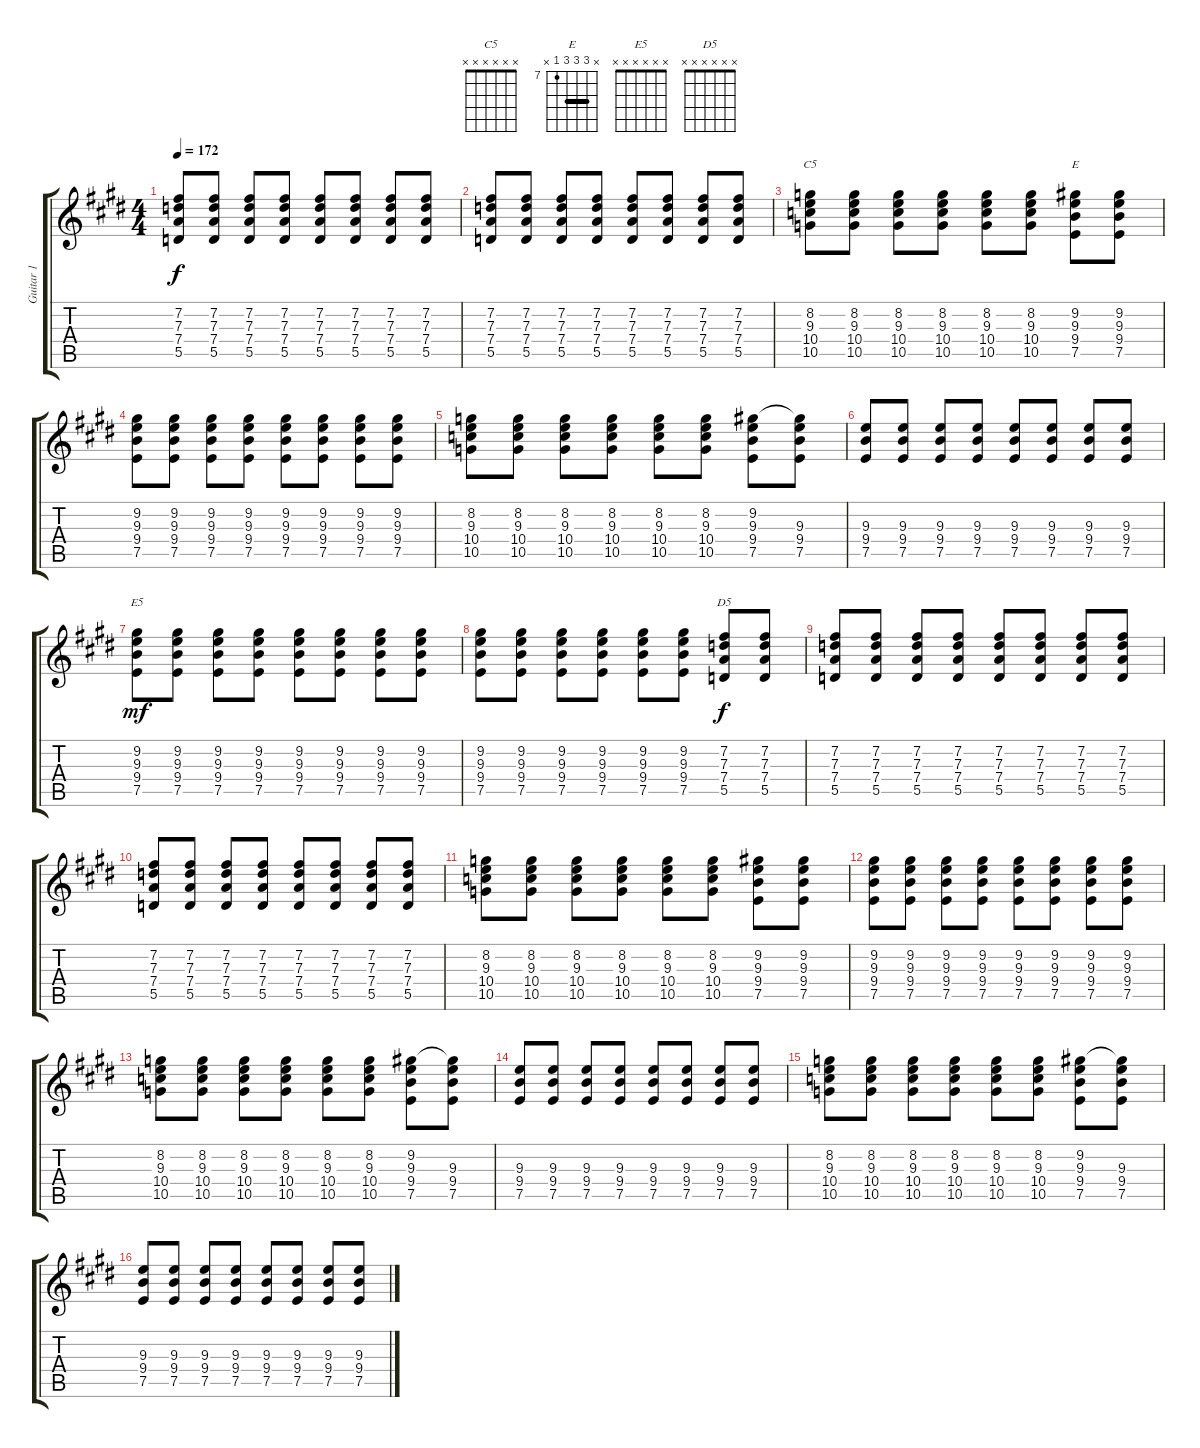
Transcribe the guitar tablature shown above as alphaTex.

\track ("Guitar 1" "Guitar 1") {instrument distortionguitar}
\staff {score tabs}
\tuning (E4 B3 G3 D3 A2 E2) {hide}
\chord ("C5" x x x x x x)
\chord ("E" x 9 9 9 7 x) {firstfret 7 barre 9}
\chord ("E5" x x x x x x)
\chord ("D5" x x x x x x)
\ts (4 4)
\tempo 172
\clef g2
\ks e
(7.2 7.3 7.4 5.5).8{dy f} (7.2 7.3 7.4 5.5).8 (7.2 7.3 7.4 5.5).8 (7.2 7.3 7.4 5.5).8 (7.2 7.3 7.4 5.5).8 (7.2 7.3 7.4 5.5).8 (7.2 7.3 7.4 5.5).8 (7.2 7.3 7.4 5.5).8 |
(7.2 7.3 7.4 5.5).8 (7.2 7.3 7.4 5.5).8 (7.2 7.3 7.4 5.5).8 (7.2 7.3 7.4 5.5).8 (7.2 7.3 7.4 5.5).8 (7.2 7.3 7.4 5.5).8 (7.2 7.3 7.4 5.5).8 (7.2 7.3 7.4 5.5).8 |
(8.2 9.3 10.4 10.5).8{ch "C5"} (8.2 9.3 10.4 10.5).8 (8.2 9.3 10.4 10.5).8 (8.2 9.3 10.4 10.5).8 (8.2 9.3 10.4 10.5).8 (8.2 9.3 10.4 10.5).8 (9.2 9.3 9.4 7.5).8{ch "E"} (9.2 9.3 9.4 7.5).8 |
(9.2 9.3 9.4 7.5).8 (9.2 9.3 9.4 7.5).8 (9.2 9.3 9.4 7.5).8 (9.2 9.3 9.4 7.5).8 (9.2 9.3 9.4 7.5).8 (9.2 9.3 9.4 7.5).8 (9.2 9.3 9.4 7.5).8 (9.2 9.3 9.4 7.5).8 |
(8.2 9.3 10.4 10.5).8 (8.2 9.3 10.4 10.5).8 (8.2 9.3 10.4 10.5).8 (8.2 9.3 10.4 10.5).8 (8.2 9.3 10.4 10.5).8 (8.2 9.3 10.4 10.5).8 (9.2 9.3 9.4 7.5).8 (9.2{t} 9.3 9.4 7.5).8 |
(9.3 9.4 7.5).8 (9.3 9.4 7.5).8 (9.3 9.4 7.5).8 (9.3 9.4 7.5).8 (9.3 9.4 7.5).8 (9.3 9.4 7.5).8 (9.3 9.4 7.5).8 (9.3 9.4 7.5).8 |
(9.2 9.3 9.4 7.5).8{ch "E5" dy mf} (9.2 9.3 9.4 7.5).8 (9.2 9.3 9.4 7.5).8 (9.2 9.3 9.4 7.5).8 (9.2 9.3 9.4 7.5).8 (9.2 9.3 9.4 7.5).8 (9.2 9.3 9.4 7.5).8 (9.2 9.3 9.4 7.5).8 |
(9.2 9.3 9.4 7.5).8 (9.2 9.3 9.4 7.5).8 (9.2 9.3 9.4 7.5).8 (9.2 9.3 9.4 7.5).8 (9.2 9.3 9.4 7.5).8 (9.2 9.3 9.4 7.5).8 (7.2 7.3 7.4 5.5).8{ch "D5" dy f} (7.2 7.3 7.4 5.5).8 |
(7.2 7.3 7.4 5.5).8 (7.2 7.3 7.4 5.5).8 (7.2 7.3 7.4 5.5).8 (7.2 7.3 7.4 5.5).8 (7.2 7.3 7.4 5.5).8 (7.2 7.3 7.4 5.5).8 (7.2 7.3 7.4 5.5).8 (7.2 7.3 7.4 5.5).8 |
(7.2 7.3 7.4 5.5).8 (7.2 7.3 7.4 5.5).8 (7.2 7.3 7.4 5.5).8 (7.2 7.3 7.4 5.5).8 (7.2 7.3 7.4 5.5).8 (7.2 7.3 7.4 5.5).8 (7.2 7.3 7.4 5.5).8 (7.2 7.3 7.4 5.5).8 |
(8.2 9.3 10.4 10.5).8 (8.2 9.3 10.4 10.5).8 (8.2 9.3 10.4 10.5).8 (8.2 9.3 10.4 10.5).8 (8.2 9.3 10.4 10.5).8 (8.2 9.3 10.4 10.5).8 (9.2 9.3 9.4 7.5).8 (9.2 9.3 9.4 7.5).8 |
(9.2 9.3 9.4 7.5).8 (9.2 9.3 9.4 7.5).8 (9.2 9.3 9.4 7.5).8 (9.2 9.3 9.4 7.5).8 (9.2 9.3 9.4 7.5).8 (9.2 9.3 9.4 7.5).8 (9.2 9.3 9.4 7.5).8 (9.2 9.3 9.4 7.5).8 |
(8.2 9.3 10.4 10.5).8 (8.2 9.3 10.4 10.5).8 (8.2 9.3 10.4 10.5).8 (8.2 9.3 10.4 10.5).8 (8.2 9.3 10.4 10.5).8 (8.2 9.3 10.4 10.5).8 (9.2 9.3 9.4 7.5).8 (9.2{t} 9.3 9.4 7.5).8 |
(9.3 9.4 7.5).8 (9.3 9.4 7.5).8 (9.3 9.4 7.5).8 (9.3 9.4 7.5).8 (9.3 9.4 7.5).8 (9.3 9.4 7.5).8 (9.3 9.4 7.5).8 (9.3 9.4 7.5).8 |
(8.2 9.3 10.4 10.5).8 (8.2 9.3 10.4 10.5).8 (8.2 9.3 10.4 10.5).8 (8.2 9.3 10.4 10.5).8 (8.2 9.3 10.4 10.5).8 (8.2 9.3 10.4 10.5).8 (9.2 9.3 9.4 7.5).8 (9.2{t} 9.3 9.4 7.5).8 |
(9.3 9.4 7.5).8 (9.3 9.4 7.5).8 (9.3 9.4 7.5).8 (9.3 9.4 7.5).8 (9.3 9.4 7.5).8 (9.3 9.4 7.5).8 (9.3 9.4 7.5).8 (9.3 9.4 7.5).8
